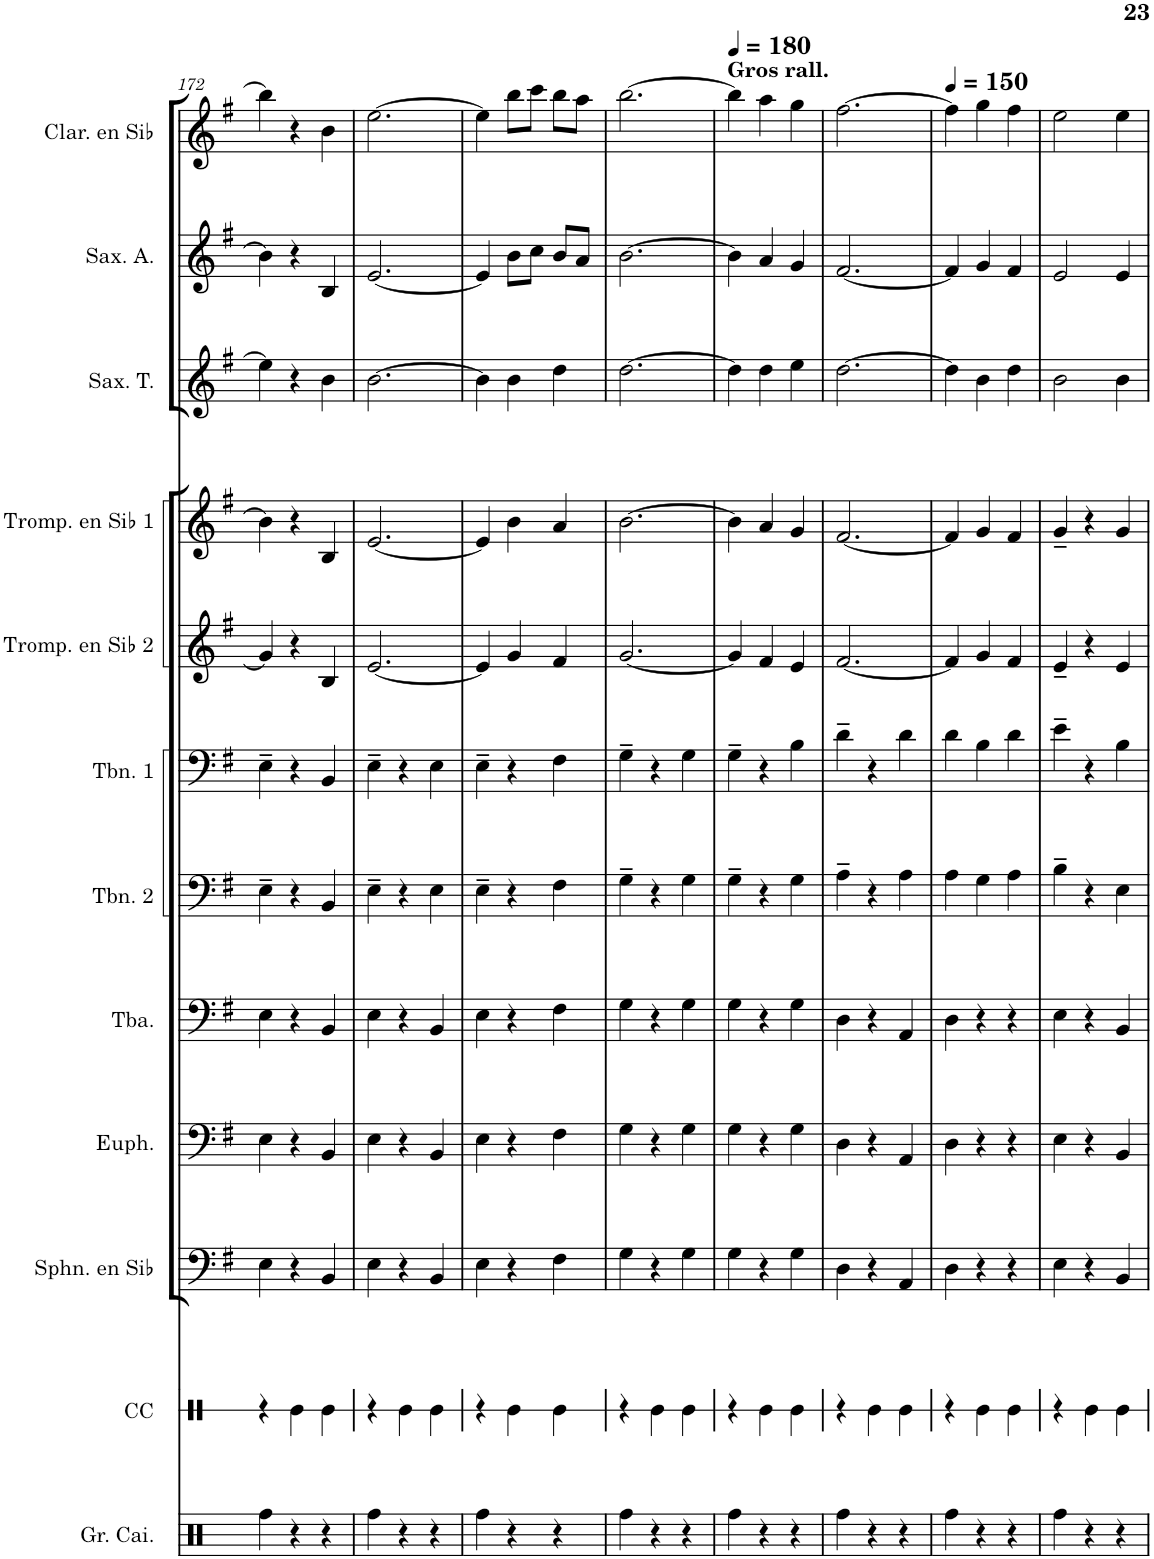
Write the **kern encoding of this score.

**kern	**kern	**kern	**kern	**kern	**kern	**kern	**kern	**kern	**kern	**kern	**kern
*part12	*part11	*part10	*part9	*part8	*part7	*part6	*part5	*part4	*part3	*part2	*part1
*staff12	*staff11	*staff10	*staff9	*staff8	*staff7	*staff6	*staff5	*staff4	*staff3	*staff2	*staff1
*I"Grosses caisses	*I"Caisse claire	*I"Sousaphone en Sib	*I"Euphonium	*I"Tuba	*I"Trombone 2	*I"Trombone 1	*I"Trompette en Sib 2	*I"Trompette en Sib 1	*I"Saxophone Ténor	*I"Saxophone Alto	*I"Clarinette en Sib
*I'Gr. Cai.	*I'CC	*I'Sphn. en Sib	*I'Euph.	*I'Tba.	*I'Tbn. 2	*I'Tbn. 1	*I'Tromp. en Sib 2	*I'Tromp. en Sib 1	*I'Sax. T.	*I'Sax. A.	*I'Clar. en Sib
!!LO:PB:g=z
*clefX	*clefX	*clefF4	*clefF4	*clefF4	*clefF4	*clefF4	*clefG2	*clefG2	*clefG2	*clefG2	*clefG2
*	*	*Trd7c12	*	*	*	*	*Trd1c2	*Trd1c2	*Trd7c12	*Trd5c9	*Trd1c2
*k[]	*k[]	*k[f#]	*k[f#]	*k[f#]	*k[f#]	*k[f#]	*k[f#]	*k[f#]	*k[f#]	*k[f#]	*k[f#]
*M3/4	*M3/4	*M3/4	*M3/4	*M3/4	*M3/4	*M3/4	*M3/4	*M3/4	*M3/4	*M3/4	*M3/4
=172	=172	=172	=172	=172	=172	=172	=172	=172	=172	=172	=172
4Rff\	4r	4E\	4E\	4E\	4E~\	4E~\	4g/]	4b\]	4ee\]	4b\]	4bb\]
4r	4Re\	4r	4r	4r	4r	4r	4r	4r	4r	4r	4r
4r	4Re\	4BB/	4BB/	4BB/	4BB/	4BB/	4B/	4B/	4b\	4B/	4b\
=173	=173	=173	=173	=173	=173	=173	=173	=173	=173	=173	=173
4Rff\	4r	4E\	4E\	4E\	4E~\	4E~\	[2.e/	[2.e/	[2.b\	[2.e/	[2.ee\
4r	4Re\	4r	4r	4r	4r	4r	.	.	.	.	.
4r	4Re\	4BB/	4BB/	4BB/	4E\	4E\	.	.	.	.	.
=174	=174	=174	=174	=174	=174	=174	=174	=174	=174	=174	=174
4Rff\	4r	4E\	4E\	4E\	4E~\	4E~\	4e/]	4e/]	4b\]	4e/]	4ee\]
4r	4Re\	4r	4r	4r	4r	4r	4g/	4b\	4b\	8b\L	8bb\L
.	.	.	.	.	.	.	.	.	.	8cc\J	8ccc\J
4r	4Re\	4F#\	4F#\	4F#\	4F#\	4F#\	4f#/	4a/	4dd\	8b/L	8bb\L
.	.	.	.	.	.	.	.	.	.	8a/J	8aa\J
=175	=175	=175	=175	=175	=175	=175	=175	=175	=175	=175	=175
4Rff\	4r	4G\	4G\	4G\	4G~\	4G~\	[2.g/	[2.b\	[2.dd\	[2.b\	[2.bb\
4r	4Re\	4r	4r	4r	4r	4r	.	.	.	.	.
4r	4Re\	4G\	4G\	4G\	4G\	4G\	.	.	.	.	.
=176	=176	=176	=176	=176	=176	=176	=176	=176	=176	=176	=176
*	*	*	*	*	*	*	*	*	*	*	*MM180
!	!	!	!	!	!	!	!	!	!	!	!LO:TX:a:B:t=Gros rall.
4Rff\	4r	4G\	4G\	4G\	4G~\	4G~\	4g/]	4b\]	4dd\]	4b\]	4bb\]
4r	4Re\	4r	4r	4r	4r	4r	4f#/	4a/	4dd\	4a/	4aa\
4r	4Re\	4G\	4G\	4G\	4G\	4B\	4e/	4g/	4ee\	4g/	4gg\
=177	=177	=177	=177	=177	=177	=177	=177	=177	=177	=177	=177
4Rff\	4r	4D\	4D\	4D\	4A~\	4d~\	[2.f#/	[2.f#/	[2.dd\	[2.f#/	[2.ff#\
4r	4Re\	4r	4r	4r	4r	4r	.	.	.	.	.
4r	4Re\	4AA/	4AA/	4AA/	4A\	4d\	.	.	.	.	.
=178	=178	=178	=178	=178	=178	=178	=178	=178	=178	=178	=178
*	*	*	*	*	*	*	*	*	*	*	*MM150
4Rff\	4r	4D\	4D\	4D\	4A\	4d\	4f#/]	4f#/]	4dd\]	4f#/]	4ff#\]
4r	4Re\	4r	4r	4r	4G\	4B\	4g/	4g/	4b\	4g/	4gg\
4r	4Re\	4r	4r	4r	4A\	4d\	4f#/	4f#/	4dd\	4f#/	4ff#\
=179	=179	=179	=179	=179	=179	=179	=179	=179	=179	=179	=179
4Rff\	4r	4E\	4E\	4E\	4B~\	4e~\	4e~/	4g~/	2b\	2e/	2ee\
4r	4Re\	4r	4r	4r	4r	4r	4r	4r	.	.	.
4r	4Re\	4BB/	4BB/	4BB/	4E\	4B\	4e/	4g/	4b\	4e/	4ee\
=	=	=	=	=	=	=	=	=	=	=	=
*-	*-	*-	*-	*-	*-	*-	*-	*-	*-	*-	*-
